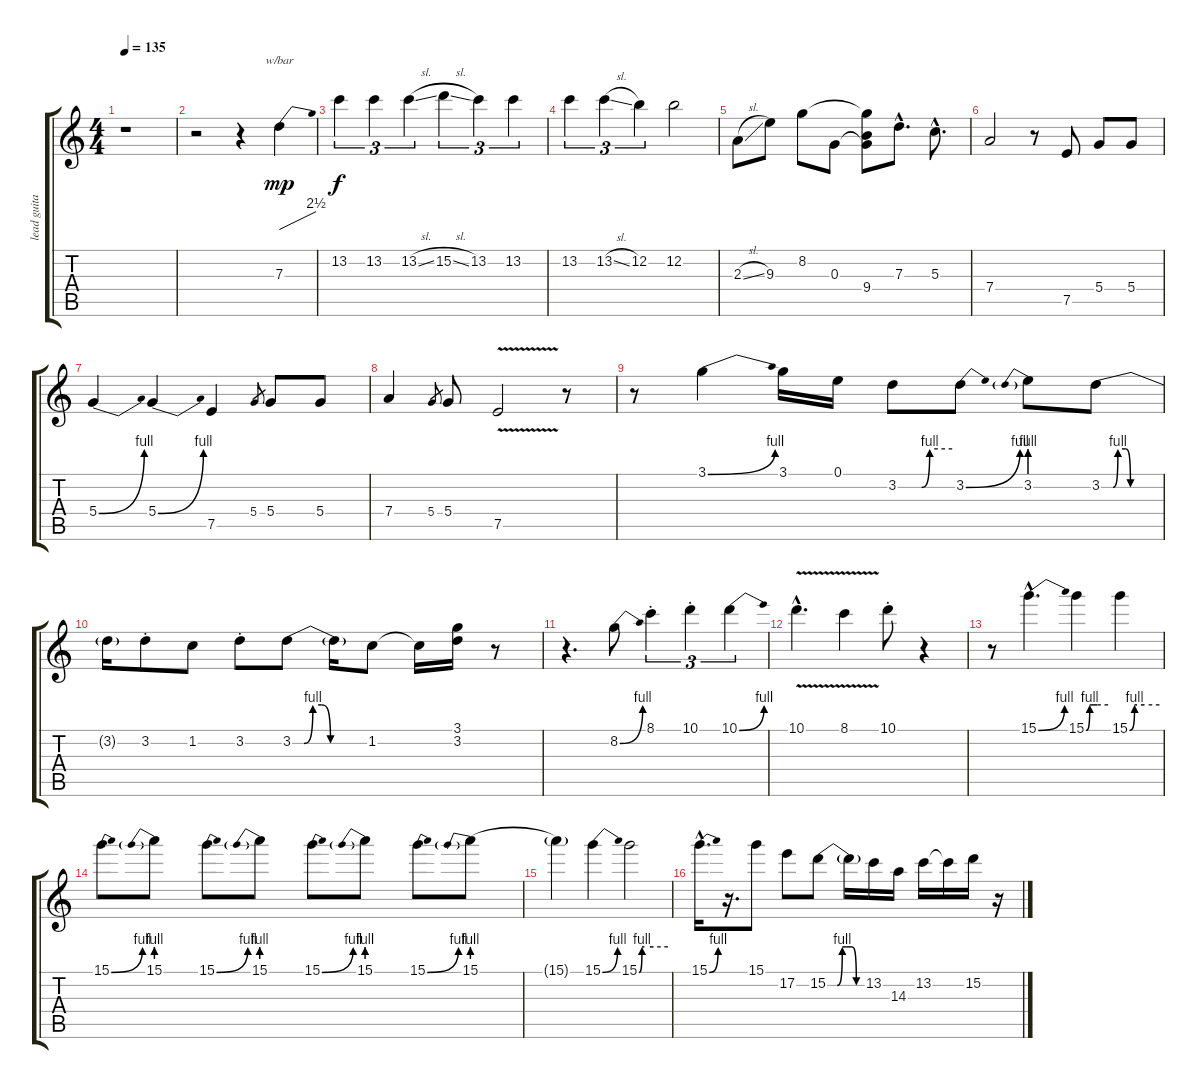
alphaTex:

\track ("lead guitar" "lead guita") {instrument electricguitarclean}
\staff {score tabs}
\tuning (E4 B3 G3 D3 A2 E2) {hide}
\ts (4 4)
\tempo 135
\clef g2
\ks c
r.1{dy f} |
r.2{volume 13 instrument electricguitarclean} r.4 7.3.4{tbe (dive default 0 0 60 10) dy mp} |
13.2.4{tu (3 2) dy f} 13.2.4{tu (3 2)} 13.2{sl}.4{tu (3 2)} 15.2{sl}.4{tu (3 2)} 13.2.4{tu (3 2)} 13.2.4{tu (3 2)} |
13.2.4{tu (3 2)} 13.2{sl}.4{tu (3 2)} 12.2.4{tu (3 2)} 12.2.2 |
2.3{sl}.8 9.3.8 8.2.8 0.3.8 (8.2{t} 0.3{t} 9.4).8 7.3{hac}.8{d} 5.3{hac}.8{d} |
7.4.2 r.8 7.5.8 5.4.8 5.4.8 |
5.4{be (bend 0 0 60 4)}.4 5.4{be (bend 0 0 60 4)}.4 7.5.4 5.4.8{gr} 5.4.8 5.4.8 |
7.4.4 5.4.8{gr} 5.4.8 7.5{v}.2 r.8 |
r.8 3.1{be (bend 0 0 60 4)}.4 3.1.16 0.1.16 3.2{be (custom 0 0 15 0 26 0 35 4 60 4)}.8 3.2{be (bend 0 0 60 4)}.8 3.2{be (prebend 0 4 60 4)}.8 3.2{be (custom 0 0 10 0 12 0 17 4 25 4 30 0 45 0 60 0)}.8 |
3.2{t}.16 3.2{st}.8 1.2.8 3.2{st}.8 3.2{be (custom 0 0 9 0 16 4 23 4 30 0 45 0 60 0)}.8 3.2{t}.16 1.2.8 1.2{t}.16 (3.1 3.2).16 r.8 |
r.4{d} 8.2{be (bend 0 0 60 4)}.8 8.1{st}.4{tu (3 2)} 10.1{st}.4{tu (3 2)} 10.1{be (bend 0 0 60 4)}.4{tu (3 2)} |
10.1{v hac}.4{d} 8.1{v}.4 10.1{st}.8 r.4 |
r.8 15.1{be (bend 0 0 60 4) hac}.4{d} 15.1{be (custom 0 0 10 4 16 4 30 4 60 4)}.4 15.1{be (custom 0 0 10 4 15 4 30 4 60 4)}.4 |
15.1{be (bend 0 0 60 4)}.8 15.1{be (prebend 0 4 60 4)}.8 15.1{be (bend 0 0 60 4)}.8 15.1{be (prebend 0 4 60 4)}.8 15.1{be (bend 0 0 60 4)}.8 15.1{be (prebend 0 4 60 4)}.8 15.1{be (bend 0 0 60 4)}.8 15.1{be (prebend 0 4 60 4)}.8 |
15.1{t}.4 15.1{be (bend 0 0 60 4)}.4 15.1{be (custom 0 0 6 4 11 4 30 4 60 4)}.2 |
15.1{be (bend 0 0 60 4) hac}.16{d} r.16{d} 15.1.8 17.2.8 15.2{be (custom 0 0 15 0 23 4 30 4 38 4 45 0 60 0)}.8 15.2{t}.16 13.2.16 14.3.16 13.2.16 13.2{t}.16 15.2.16 r.16
